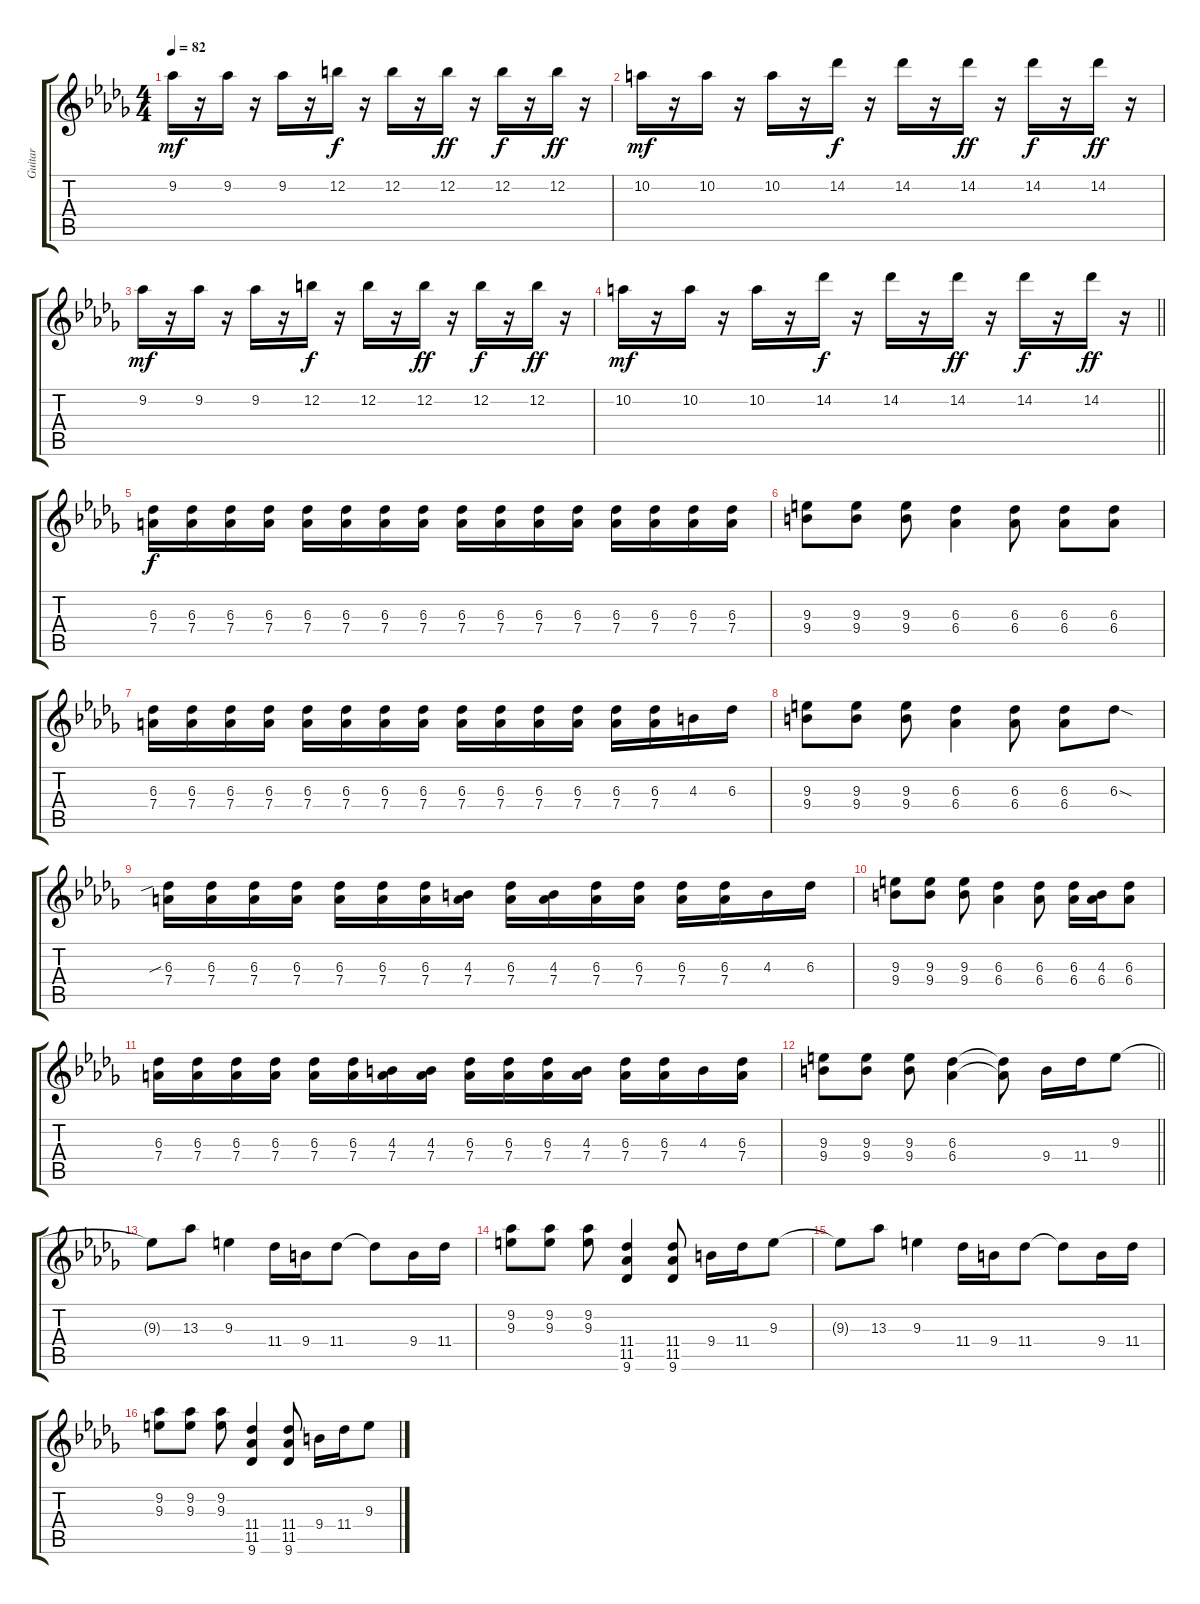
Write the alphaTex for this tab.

\track ("Guitar" "Guitar") {instrument overdrivenguitar}
\staff {score tabs}
\tuning (E4 B3 G3 D3 A2 E2) {hide}
\ts (4 4)
\tempo 82
\clef g2
\ks db
9.2.16{dy mf volume 13 instrument overdrivenguitar} r.16{volume 3} 9.2.16 r.16 9.2.16 r.16 12.2.16{dy f volume 13} r.16{volume 2} 12.2.16{balance 15} r.16 12.2.16{dy ff balance 1} r.16 12.2.16{dy f balance 8} r.16 12.2.16{dy ff} r.16 |
10.2.16{dy mf volume 13 instrument overdrivenguitar} r.16{volume 3} 10.2.16 r.16 10.2.16 r.16 14.2.16{dy f volume 13} r.16{volume 2} 14.2.16{balance 15} r.16 14.2.16{dy ff balance 1} r.16 14.2.16{dy f balance 8} r.16 14.2.16{dy ff} r.16 |
9.2.16{dy mf volume 13 instrument overdrivenguitar} r.16{volume 3} 9.2.16 r.16 9.2.16 r.16 12.2.16{dy f volume 13} r.16{volume 2} 12.2.16{balance 15} r.16 12.2.16{dy ff balance 1} r.16 12.2.16{dy f balance 8} r.16 12.2.16{dy ff} r.16 |
\barLineRight lightlight
10.2.16{dy mf volume 13 instrument overdrivenguitar} r.16{volume 3} 10.2.16 r.16 10.2.16 r.16 14.2.16{dy f volume 13} r.16{volume 2} 14.2.16{balance 15} r.16 14.2.16{dy ff balance 1} r.16 14.2.16{dy f balance 8} r.16 14.2.16{dy ff} r.16 |
\section ("" "")
(6.3 7.4).16{dy f volume 13 instrument overdrivenguitar} (6.3 7.4).16 (6.3 7.4).16 (6.3 7.4).16 (6.3 7.4).16 (6.3 7.4).16 (6.3 7.4).16 (6.3 7.4).16 (6.3 7.4).16 (6.3 7.4).16 (6.3 7.4).16 (6.3 7.4).16 (6.3 7.4).16 (6.3 7.4).16 (6.3 7.4).16 (6.3 7.4).16 |
(9.3 9.4).8 (9.3 9.4).8 (9.3 9.4).8 (6.3 6.4).4 (6.3 6.4).8 (6.3 6.4).8 (6.3 6.4).8 |
(6.3 7.4).16 (6.3 7.4).16 (6.3 7.4).16 (6.3 7.4).16 (6.3 7.4).16 (6.3 7.4).16 (6.3 7.4).16 (6.3 7.4).16 (6.3 7.4).16 (6.3 7.4).16 (6.3 7.4).16 (6.3 7.4).16 (6.3 7.4).16 (6.3 7.4).16 4.3.16 6.3.16 |
(9.3 9.4).8 (9.3 9.4).8 (9.3 9.4).8 (6.3 6.4).4 (6.3 6.4).8 (6.3 6.4).8 6.3{sod}.8 |
(6.3{sib} 7.4).16 (6.3 7.4).16 (6.3 7.4).16 (6.3 7.4).16 (6.3 7.4).16 (6.3 7.4).16 (6.3 7.4).16 (4.3 7.4).16 (6.3 7.4).16 (4.3 7.4).16 (6.3 7.4).16 (6.3 7.4).16 (6.3 7.4).16 (6.3 7.4).16 4.3.16 6.3.16 |
(9.3 9.4).8 (9.3 9.4).8 (9.3 9.4).8 (6.3 6.4).4 (6.3 6.4).8 (6.3 6.4).16 (4.3 6.4).16 (6.3 6.4).8 |
(6.3 7.4).16 (6.3 7.4).16 (6.3 7.4).16 (6.3 7.4).16 (6.3 7.4).16 (6.3 7.4).16 (4.3 7.4).16 (4.3 7.4).16 (6.3 7.4).16 (6.3 7.4).16 (6.3 7.4).16 (4.3 7.4).16 (6.3 7.4).16 (6.3 7.4).16 4.3.16 (6.3 7.4).16 |
\barLineRight lightlight
(9.3 9.4).8 (9.3 9.4).8 (9.3 9.4).8 (6.3 6.4).4 (6.3{t} 6.4{t}).8 9.4.16{instrument distortionguitar} 11.4.16 9.3.8 |
\section ("" "")
9.3{t}.8 13.3.8 9.3.4 11.4.16 9.4.16 11.4.8 11.4{t}.8 9.4.16 11.4.16 |
(9.2 9.3).8 (9.2 9.3).8 (9.2 9.3).8 (11.4 11.5 9.6).4 (11.4 11.5 9.6).8 9.4.16 11.4.16 9.3.8 |
9.3{t}.8 13.3.8 9.3.4 11.4.16 9.4.16 11.4.8 11.4{t}.8 9.4.16 11.4.16 |
(9.2 9.3).8 (9.2 9.3).8 (9.2 9.3).8 (11.4 11.5 9.6).4 (11.4 11.5 9.6).8 9.4.16 11.4.16 9.3.8
